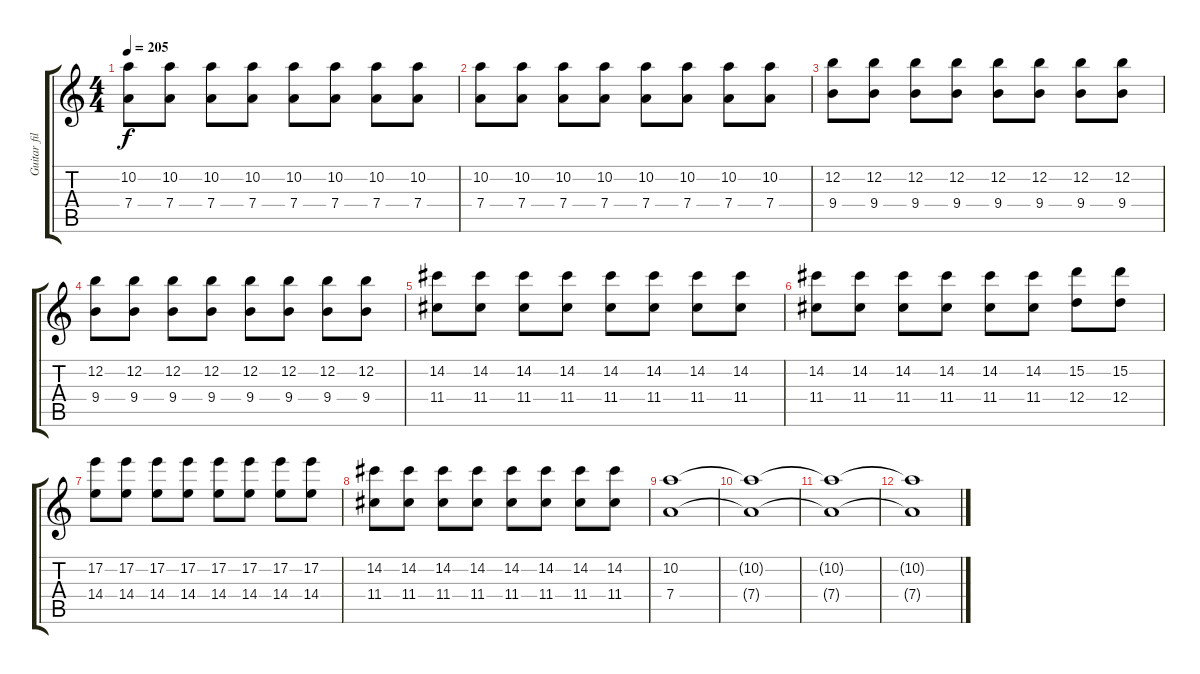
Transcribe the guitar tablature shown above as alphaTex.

\track ("Guitar fill" "Guitar fil") {instrument distortionguitar}
\staff {score tabs}
\tuning (E4 B3 G3 D3 A2 E2) {hide}
\ts (4 4)
\tempo 205
\clef g2
\ks c
(10.2 7.4).8{dy f} (10.2 7.4).8 (10.2 7.4).8 (10.2 7.4).8 (10.2 7.4).8 (10.2 7.4).8 (10.2 7.4).8 (10.2 7.4).8 |
(10.2 7.4).8 (10.2 7.4).8 (10.2 7.4).8 (10.2 7.4).8 (10.2 7.4).8 (10.2 7.4).8 (10.2 7.4).8 (10.2 7.4).8 |
(12.2 9.4).8 (12.2 9.4).8 (12.2 9.4).8 (12.2 9.4).8 (12.2 9.4).8 (12.2 9.4).8 (12.2 9.4).8 (12.2 9.4).8 |
(12.2 9.4).8 (12.2 9.4).8 (12.2 9.4).8 (12.2 9.4).8 (12.2 9.4).8 (12.2 9.4).8 (12.2 9.4).8 (12.2 9.4).8 |
(14.2 11.4).8 (14.2 11.4).8 (14.2 11.4).8 (14.2 11.4).8 (14.2 11.4).8 (14.2 11.4).8 (14.2 11.4).8 (14.2 11.4).8 |
(14.2 11.4).8 (14.2 11.4).8 (14.2 11.4).8 (14.2 11.4).8 (14.2 11.4).8 (14.2 11.4).8 (15.2 12.4).8 (15.2 12.4).8 |
(17.2 14.4).8 (17.2 14.4).8 (17.2 14.4).8 (17.2 14.4).8 (17.2 14.4).8 (17.2 14.4).8 (17.2 14.4).8 (17.2 14.4).8 |
(14.2 11.4).8 (14.2 11.4).8 (14.2 11.4).8 (14.2 11.4).8 (14.2 11.4).8 (14.2 11.4).8 (14.2 11.4).8 (14.2 11.4).8 |
(10.2 7.4).1 |
(10.2{t} 7.4{t}).1 |
(10.2{t} 7.4{t}).1 |
(10.2{t} 7.4{t}).1
